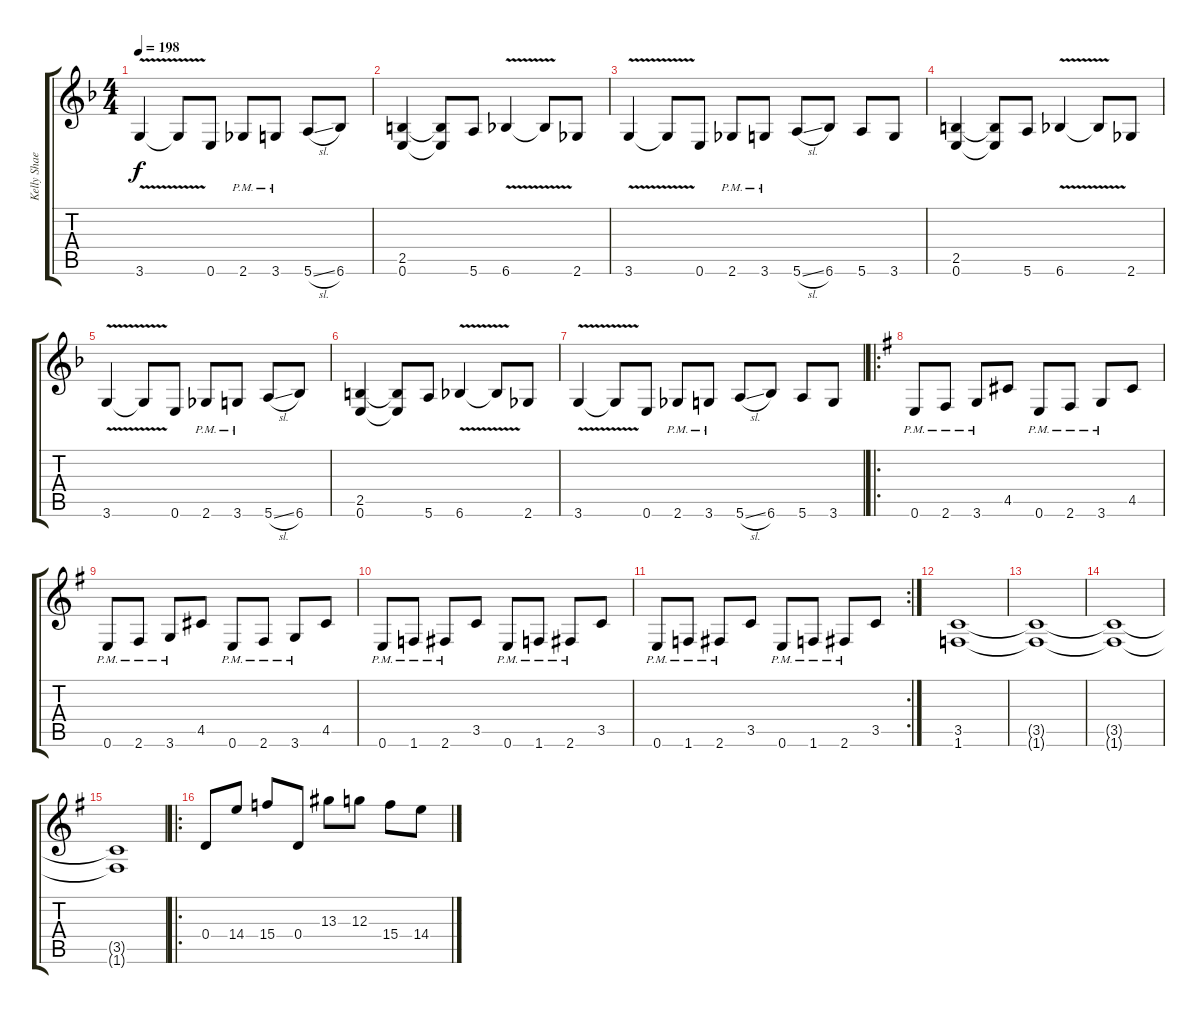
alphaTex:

\track ("Kelly Shaefer rhythm" "Kelly Shae") {instrument distortionguitar}
\staff {score tabs}
\tuning (E4 B3 G3 D3 A2 E2) {hide}
\ts (4 4)
\tempo 198
\clef g2
\ks f
3.6{v}.4{dy f} 3.6{v t}.8 0.6.8 2.6{pm}.8 3.6{pm}.8 5.6{sl}.8 6.6.8 |
(2.5 0.6).4 (2.5{t} 0.6{t}).8 5.6.8 6.6{v}.4 6.6{v t}.8 2.6.8 |
3.6{v}.4 3.6{v t}.8 0.6.8 2.6{pm}.8 3.6{pm}.8 5.6{sl}.8 6.6.8 5.6.8 3.6.8 |
(2.5 0.6).4 (2.5{t} 0.6{t}).8 5.6.8 6.6{v}.4 6.6{v t}.8 2.6.8 |
3.6{v}.4 3.6{v t}.8 0.6.8 2.6{pm}.8 3.6{pm}.8 5.6{sl}.8 6.6.8 |
(2.5 0.6).4 (2.5{t} 0.6{t}).8 5.6.8 6.6{v}.4 6.6{v t}.8 2.6.8 |
3.6{v}.4 3.6{v t}.8 0.6.8 2.6{pm}.8 3.6{pm}.8 5.6{sl}.8 6.6.8 5.6.8 3.6.8 |
\ro
\ks g
0.6{pm}.8 2.6{pm}.8 3.6{pm}.8 4.5.8 0.6{pm}.8 2.6{pm}.8 3.6{pm}.8 4.5.8 |
0.6{pm}.8 2.6{pm}.8 3.6{pm}.8 4.5.8 0.6{pm}.8 2.6{pm}.8 3.6{pm}.8 4.5.8 |
0.6{pm}.8 1.6{pm}.8 2.6{pm}.8 3.5.8 0.6{pm}.8 1.6{pm}.8 2.6{pm}.8 3.5.8 |
\rc 2
0.6{pm}.8 1.6{pm}.8 2.6{pm}.8 3.5.8 0.6{pm}.8 1.6{pm}.8 2.6{pm}.8 3.5.8 |
(3.5 1.6).1 |
(3.5{t} 1.6{t}).1 |
(3.5{t} 1.6{t}).1 |
(3.5{t} 1.6{t}).1 |
\ro
0.4.8 14.4.8 15.4.8 0.4.8 13.3.8 12.3.8 15.4.8 14.4.8
